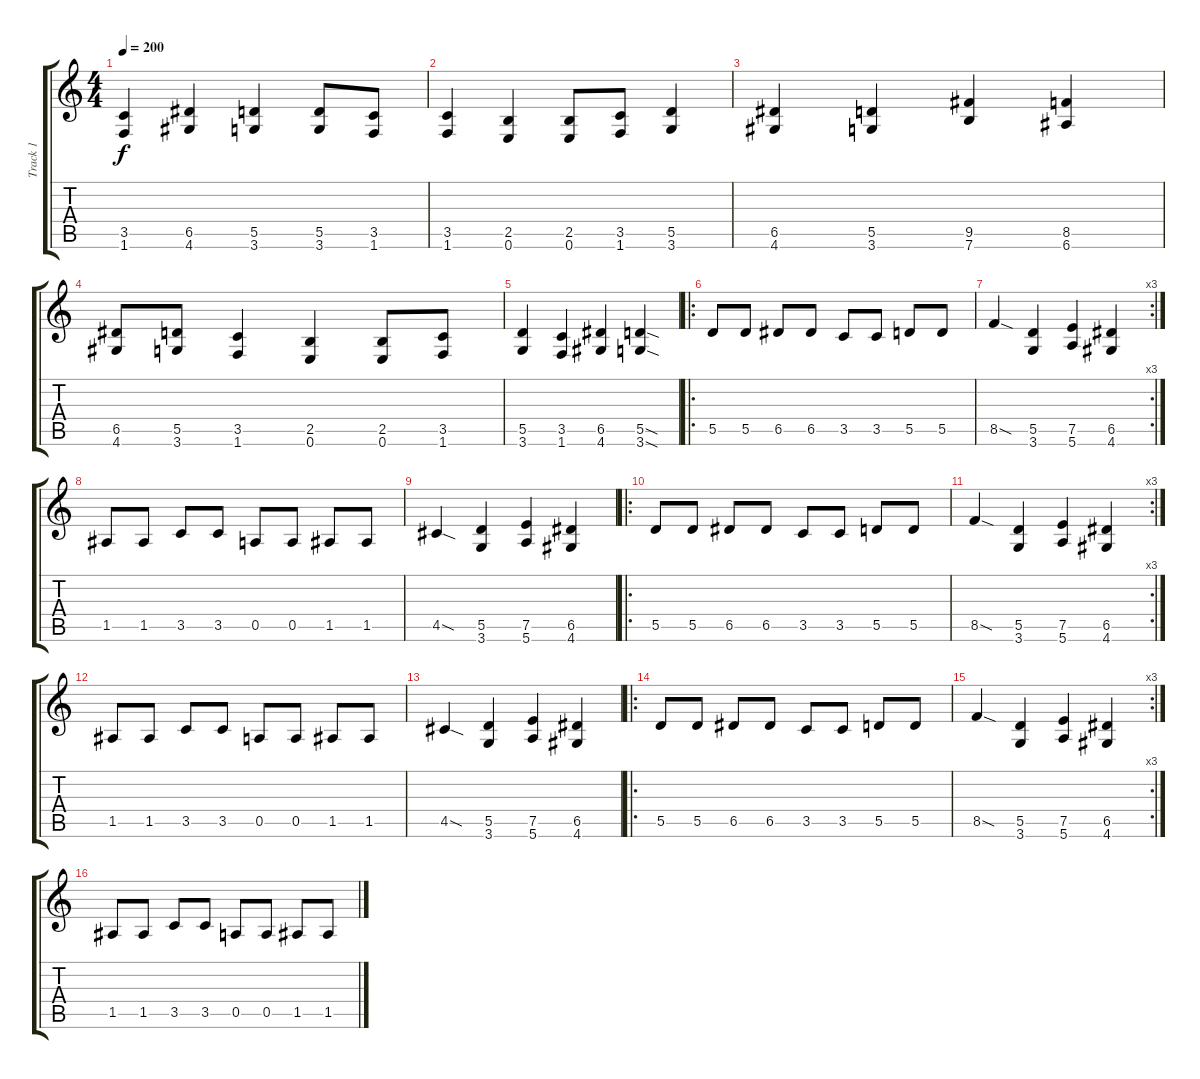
\track ("Track 1" "Track 1") {instrument distortionguitar}
\staff {score tabs}
\tuning (E4 B3 G3 D3 A2 E2) {hide}
\ts (4 4)
\tempo 200
\clef g2
\ks c
(3.5 1.6).4{dy f} (6.5 4.6).4 (5.5 3.6).4 (5.5 3.6).8 (3.5 1.6).8 |
(3.5 1.6).4 (2.5 0.6).4 (2.5 0.6).8 (3.5 1.6).8 (5.5 3.6).4 |
(6.5 4.6).4 (5.5 3.6).4 (9.5 7.6).4 (8.5 6.6).4 |
(6.5 4.6).8 (5.5 3.6).8 (3.5 1.6).4 (2.5 0.6).4 (2.5 0.6).8 (3.5 1.6).8 |
(5.5 3.6).4 (3.5 1.6).4 (6.5 4.6).4 (5.5{sod} 3.6{sod}).4 |
\ro
5.5.8 5.5.8 6.5.8 6.5.8 3.5.8 3.5.8 5.5.8 5.5.8 |
\rc 3
8.5{sod}.4 (5.5 3.6).4 (7.5 5.6).4 (6.5 4.6).4 |
1.5.8 1.5.8 3.5.8 3.5.8 0.5.8 0.5.8 1.5.8 1.5.8 |
4.5{sod}.4 (5.5 3.6).4 (7.5 5.6).4 (6.5 4.6).4 |
\ro
5.5.8 5.5.8 6.5.8 6.5.8 3.5.8 3.5.8 5.5.8 5.5.8 |
\rc 3
8.5{sod}.4 (5.5 3.6).4 (7.5 5.6).4 (6.5 4.6).4 |
1.5.8 1.5.8 3.5.8 3.5.8 0.5.8 0.5.8 1.5.8 1.5.8 |
4.5{sod}.4 (5.5 3.6).4 (7.5 5.6).4 (6.5 4.6).4 |
\ro
5.5.8 5.5.8 6.5.8 6.5.8 3.5.8 3.5.8 5.5.8 5.5.8 |
\rc 3
8.5{sod}.4 (5.5 3.6).4 (7.5 5.6).4 (6.5 4.6).4 |
1.5.8 1.5.8 3.5.8 3.5.8 0.5.8 0.5.8 1.5.8 1.5.8
